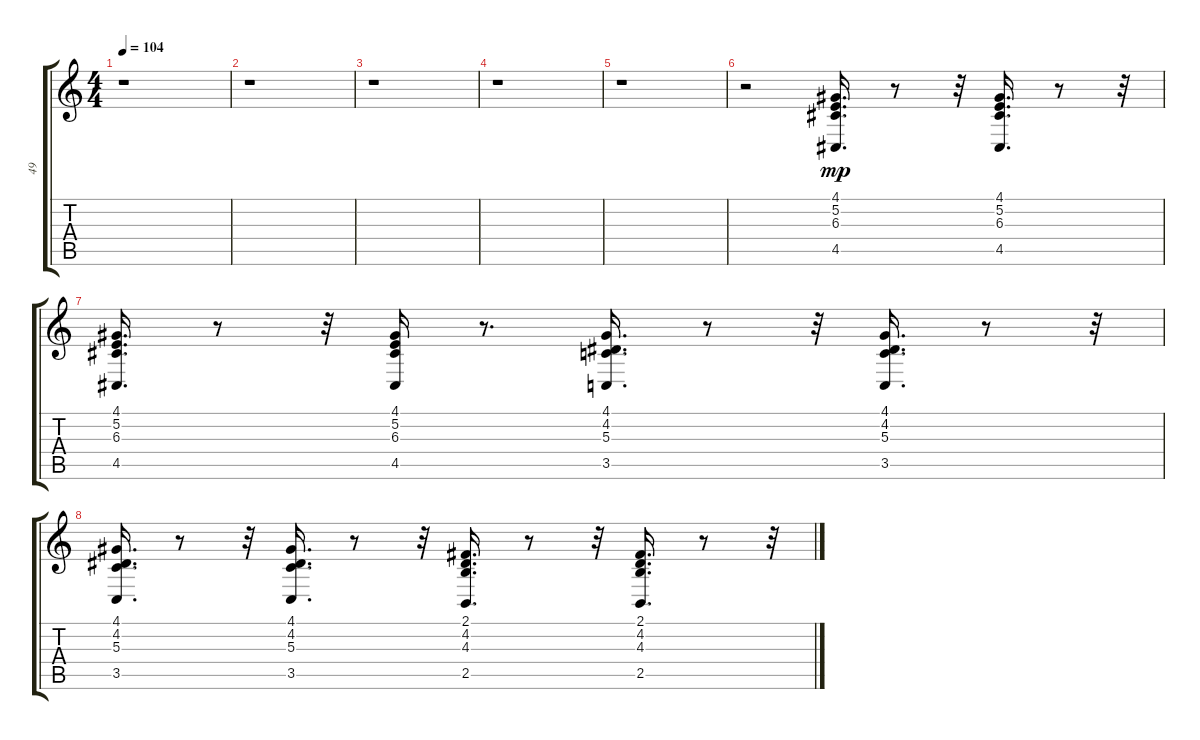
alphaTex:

\track ("49" "49") {instrument stringensemble1}
\staff {score tabs}
\tuning (E4 B3 G3 D3 A2 E2) {hide}
\ts (4 4)
\tempo 104
\clef g2
\ks c
r.1{dy mp} |
r.1 |
r.1 |
r.1 |
r.1 |
r.2 (4.1 5.2 6.3 4.5).16{d} r.8 r.32 (4.1 5.2 6.3 4.5).16{d} r.8 r.32 |
(4.1 5.2 6.3 4.5).16{d} r.8 r.32 (4.1 5.2 6.3 4.5).16 r.8{d} (4.1 4.2 5.3 3.5).16{d} r.8 r.32 (4.1 4.2 5.3 3.5).16{d} r.8 r.32 |
(4.1 4.2 5.3 3.5).16{d} r.8 r.32 (4.1 4.2 5.3 3.5).16{d} r.8 r.32 (2.1 4.2 4.3 2.5).16{d} r.8 r.32 (2.1 4.2 4.3 2.5).16{d} r.8 r.32
